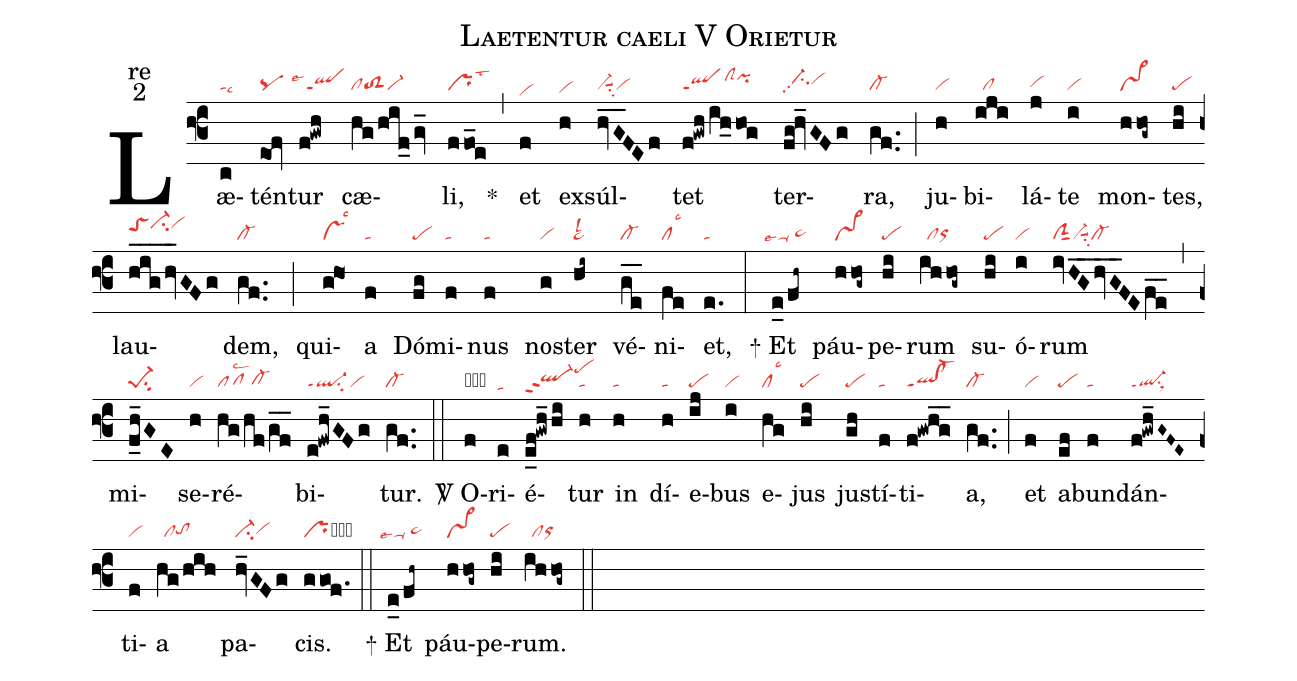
name:Laetentur caeli V Orietur;
office-part:re;
mode:2;
nabc-lines:1;
%%
(f3) Læ(c|talsc9)tén(eof|pq)tur(f!gwh|``qlppt1lse4) cæ(hg/hif_/gv_|cltoS2vi-)li,(ffo_e|prlst3) <sp>*</sp>(,) et(f|vihd) ex(h|vihe)súl(hvG__FEf|vi-suu1su2vi)tet(f!gwh/ih_hog|qlppt1clShipihi) ter(fg!hv_GFg|//ci-hhpp2vihh)ra,(gf..|cl-) (;) ju(h|vi)bi(iji|//cl)lá(j|vihg)te(i|vi) mon(hhog~|vs>)tes,(hi|pe) lau(hig___/hv_GFg|toShici-hjvihj)dem,(gf..|cl-) (;) qui(ghO1|vslsc3)a(f|ta) Dó(fg|pe)mi(f|ta)nus(f|ta) no(g|vi)ster(hi~|ta>lsl2) vé(ge__|cl-)ni(fe|cllsc3)et,(e.|ta) (:) <sp>+</sp> Et(e_0/fh~|``ta-lse4/ta>hg) páu(hhog~|vs>)pe(hi|pe)rum(ihhog~|//clorhg) su(hi|pe)ó(i|vi)rum(ivHG__hvG__FEfe__|clSsut1vi-suu1su2cl-) (,) mi(f_h_GE|pe-1su2)se(h|vi)ré(hg/hf/gf__|pflsc2cl-hg)bi(e!fwh_GFg|ql-ppt1su2vi)tur.(gf..|cl-) (::)

<sp>V/</sp> O(f|obvi)ri(e|tahe)é(e_f!gwh_hi|ql-hhppt2pehk)tur(h|ta) in(h|ta) dí(h|ta)e(ij|pe)bus(i|vi) e(hg|cllsc3)jus(hi|pe) jus(gh|pe)tí(f|ta)ti(f!gwh_g_|ql!cl-ppt1)a,(gf..|cl-) (;) et(f|vi) a(ef|pe)bun(f|ta)dán(f!gwh_G~F~E~|ql-ppt1su1sux1)ti(f|vi)a(hg/hih|//cltohg) pa(hv_GFg|ci-vihg)cis.(ggof.|prcb) (::)

<sp>+</sp> Et(e_0/fh~|``ta-lse4/ta>hg) páu(hhog~|vs>)pe(hi|pe)rum.(ihhog~|//clorhg) (::)
